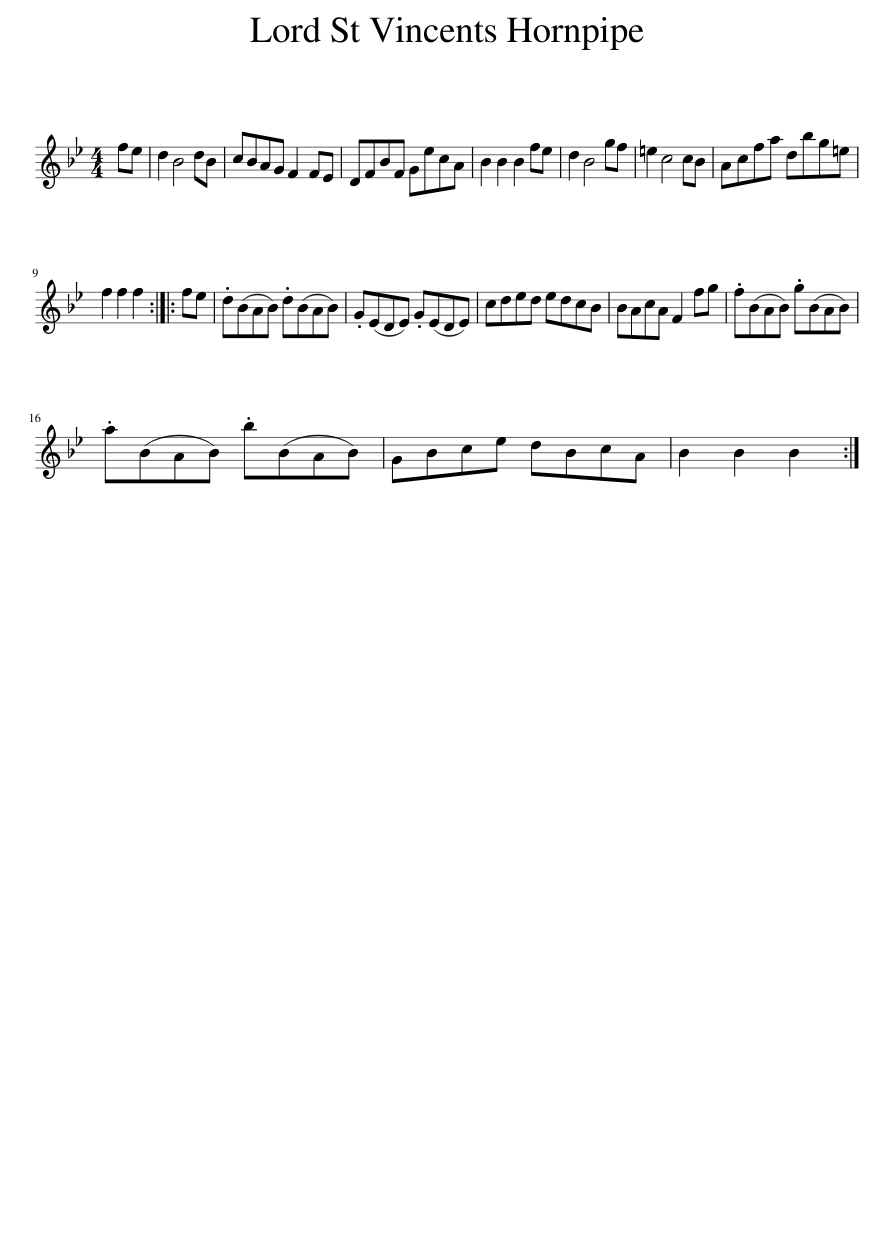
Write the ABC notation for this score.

X:1
L:1/8
M:4/4
I:linebreak $
K:Bb
V:1 treble
V:1
 fe | d2 B4 dB | cBAG F2 FE | DFBF GecA | B2 B2 B2 fe | %5
 d2 B4 gf | =e2 c4 cB | Acfa dbg=e |$ f2 f2 f2 :: fe | %10
 .d(BAB) .d(BAB) | .G(EDE) .G(EDE) | cded edcB | BAcA F2 fg | .f(BAB) .g(BAB) |$ %15
 .a(BAB) .b(BAB) | GBce dBcA | B2 B2 B2 :| %18
